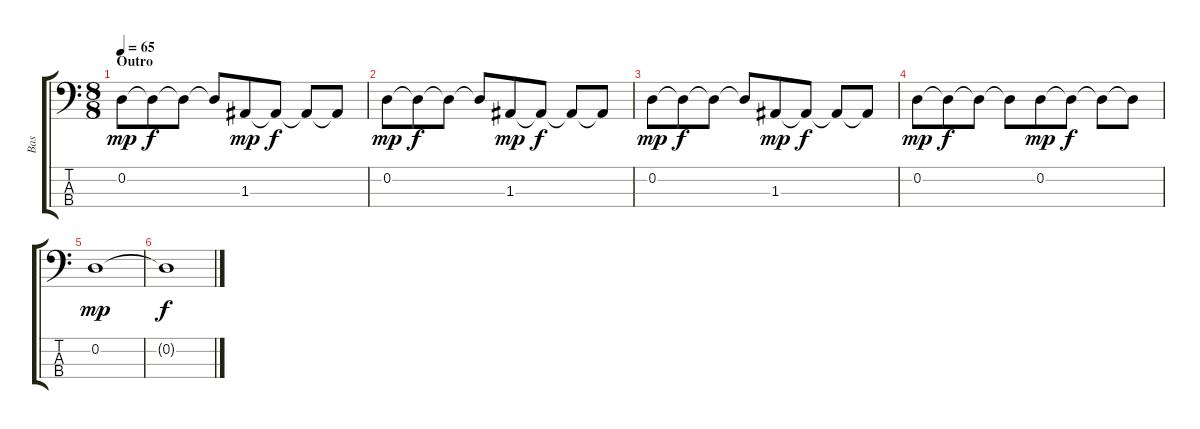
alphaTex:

\track ("Bas" "Bas") {solo instrument electricbassfinger}
\staff {score tabs}
\tuning (G2 D2 A1 E1) {hide}
\ts (8 8)
\section ("" "Outro")
\tempo 65
\clef f4
\ks c
0.2.8{dy mp} 0.2{t}.8{dy f} 0.2{t}.8 0.2{t}.8 1.3.8{dy mp} 1.3{t}.8{dy f} 1.3{t}.8 1.3{t}.8 |
0.2.8{dy mp} 0.2{t}.8{dy f} 0.2{t}.8 0.2{t}.8 1.3.8{dy mp} 1.3{t}.8{dy f} 1.3{t}.8 1.3{t}.8 |
0.2.8{dy mp} 0.2{t}.8{dy f} 0.2{t}.8 0.2{t}.8 1.3.8{dy mp} 1.3{t}.8{dy f} 1.3{t}.8 1.3{t}.8 |
0.2.8{dy mp} 0.2{t}.8{dy f} 0.2{t}.8 0.2{t}.8 0.2.8{dy mp} 0.2{t}.8{dy f} 0.2{t}.8 0.2{t}.8 |
0.2.1{dy mp} |
0.2{t}.1{dy f}
